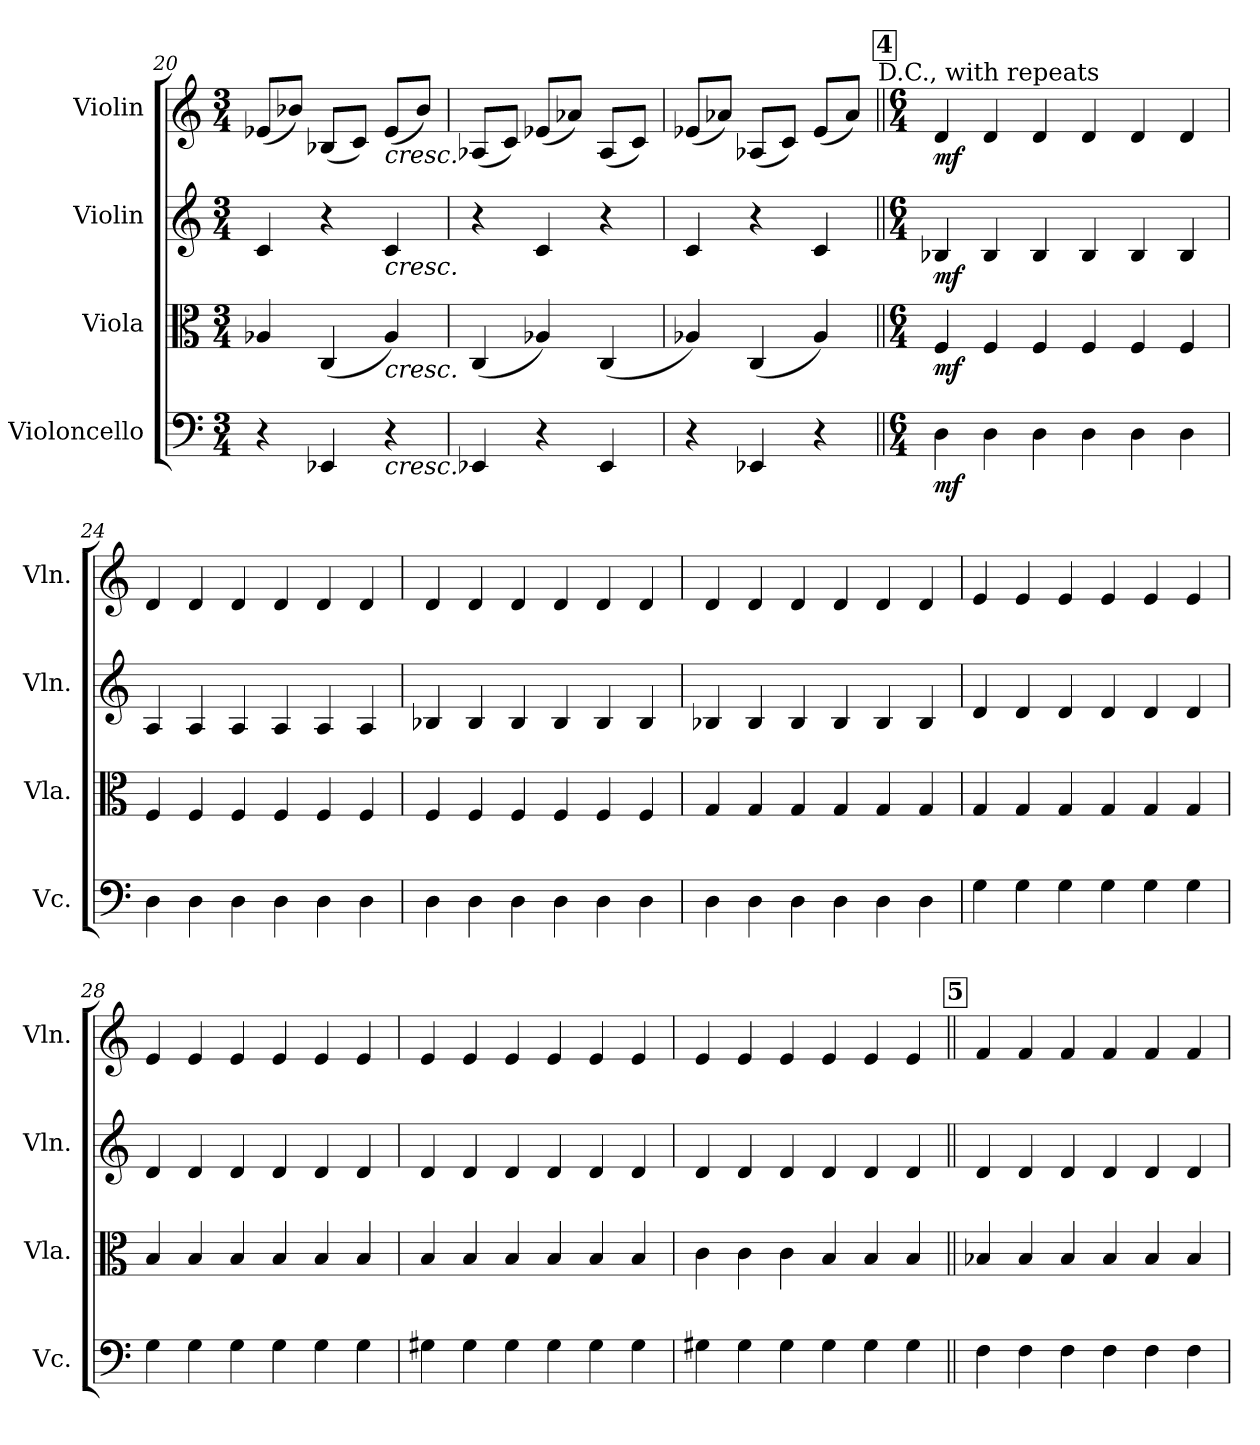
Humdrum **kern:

**kern	**dynam	**kern	**dynam	**kern	**dynam	**kern	**dynam
*part4	*part4	*part3	*part3	*part2	*part2	*part1	*part1
*staff4	*staff4	*staff3	*staff3	*staff2	*staff2	*staff1	*staff1
*I"Violoncello	*	*I"Viola	*	*I"Violin	*	*I"Violin	*
*I'Vc.	*	*I'Vla.	*	*I'Vln.	*	*I'Vln.	*
*clefF4	*	*clefC3	*	*clefG2	*	*clefG2	*
*k[]	*	*k[]	*	*k[]	*	*k[]	*
*M3/4	*	*M3/4	*	*M3/4	*	*M3/4	*
=20	=20	=20	=20	=20	=20	=20	=20
4r	.	4A-X/	.	4c/	.	(<8e-X/L	.
.	.	.	.	.	.	8b-X/J)	.
4EE-X/	.	(<4C/	.	4r	.	(<8B-X/L	.
.	.	.	.	.	.	8c/J)	.
!	!	!	!	!	!	!LO:TX:b:i:t=cresc.	!
!	!	!	!	!LO:TX:b:i:t=cresc.	!	!	!
!	!	!LO:TX:b:i:t=cresc.	!	!	!	!	!
!LO:TX:b:i:t=cresc.	!	!	!	!	!	!	!
4r	.	4A-/)	.	4c/	.	(<8e-/L	.
.	.	.	.	.	.	8b-/J)	.
=21	=21	=21	=21	=21	=21	=21	=21
4EE-X/	.	(<4C/	.	4r	.	(<8A-X/L	.
.	.	.	.	.	.	8c/J)	.
4r	.	4A-X/)	.	4c/	.	(<8e-X/L	.
.	.	.	.	.	.	8a-X/J)	.
4EE-/	.	(<4C/	.	4r	.	(<8A-/L	.
.	.	.	.	.	.	8c/J)	.
=22	=22	=22	=22	=22	=22	=22	=22
4r	.	4A-X/)	.	4c/	.	(<8e-X/L	.
.	.	.	.	.	.	8a-X/J)	.
4EE-X/	.	(<4C/	.	4r	.	(<8A-X/L	.
.	.	.	.	.	.	8c/J)	.
4r	.	4A-/)	.	4c/	.	(<8e-/L	.
.	.	.	.	.	.	8a-/J)	.
!	!	!	!	!	!	!LO:TX:a:t=D.C., with repeats	!
!!LO:PB:g=z
!!LO:REH:place=s1:a:B:fs=14:t=4
=23||	=23||	=23||	=23||	=23||	=23||	=23||	=23||
*M6/4	*	*M6/4	*	*M6/4	*	*M6/4	*
!	!LO:DY:b	!	!LO:DY:b	!	!LO:DY:b	!	!LO:DY:b
4D\	mf	4F/	mf	4B-X/	mf	4d/	mf
4D\	.	4F/	.	4B-/	.	4d/	.
4D\	.	4F/	.	4B-/	.	4d/	.
4D\	.	4F/	.	4B-/	.	4d/	.
4D\	.	4F/	.	4B-/	.	4d/	.
4D\	.	4F/	.	4B-/	.	4d/	.
=24	=24	=24	=24	=24	=24	=24	=24
4D\	.	4F/	.	4A/	.	4d/	.
4D\	.	4F/	.	4A/	.	4d/	.
4D\	.	4F/	.	4A/	.	4d/	.
4D\	.	4F/	.	4A/	.	4d/	.
4D\	.	4F/	.	4A/	.	4d/	.
4D\	.	4F/	.	4A/	.	4d/	.
=25	=25	=25	=25	=25	=25	=25	=25
4D\	.	4F/	.	4B-X/	.	4d/	.
4D\	.	4F/	.	4B-/	.	4d/	.
4D\	.	4F/	.	4B-/	.	4d/	.
4D\	.	4F/	.	4B-/	.	4d/	.
4D\	.	4F/	.	4B-/	.	4d/	.
4D\	.	4F/	.	4B-/	.	4d/	.
=26	=26	=26	=26	=26	=26	=26	=26
4D\	.	4G/	.	4B-X/	.	4d/	.
4D\	.	4G/	.	4B-/	.	4d/	.
4D\	.	4G/	.	4B-/	.	4d/	.
4D\	.	4G/	.	4B-/	.	4d/	.
4D\	.	4G/	.	4B-/	.	4d/	.
4D\	.	4G/	.	4B-/	.	4d/	.
!!LO:LB:g=z
=27	=27	=27	=27	=27	=27	=27	=27
4G\	.	4G/	.	4d/	.	4e/	.
4G\	.	4G/	.	4d/	.	4e/	.
4G\	.	4G/	.	4d/	.	4e/	.
4G\	.	4G/	.	4d/	.	4e/	.
4G\	.	4G/	.	4d/	.	4e/	.
4G\	.	4G/	.	4d/	.	4e/	.
=28	=28	=28	=28	=28	=28	=28	=28
4G\	.	4B/	.	4d/	.	4e/	.
4G\	.	4B/	.	4d/	.	4e/	.
4G\	.	4B/	.	4d/	.	4e/	.
4G\	.	4B/	.	4d/	.	4e/	.
4G\	.	4B/	.	4d/	.	4e/	.
4G\	.	4B/	.	4d/	.	4e/	.
=29	=29	=29	=29	=29	=29	=29	=29
4G#X\	.	4B/	.	4d/	.	4e/	.
4G#\	.	4B/	.	4d/	.	4e/	.
4G#\	.	4B/	.	4d/	.	4e/	.
4G#\	.	4B/	.	4d/	.	4e/	.
4G#\	.	4B/	.	4d/	.	4e/	.
4G#\	.	4B/	.	4d/	.	4e/	.
=30	=30	=30	=30	=30	=30	=30	=30
4G#X\	.	4c\	.	4d/	.	4e/	.
4G#\	.	4c\	.	4d/	.	4e/	.
4G#\	.	4c\	.	4d/	.	4e/	.
4G#\	.	4B/	.	4d/	.	4e/	.
4G#\	.	4B/	.	4d/	.	4e/	.
4G#\	.	4B/	.	4d/	.	4e/	.
!!LO:LB:g=z
!!LO:REH:place=s1:a:B:fs=14:t=5
=31||	=31||	=31||	=31||	=31||	=31||	=31||	=31||
4F\	.	4B-X/	.	4d/	.	4f/	.
4F\	.	4B-/	.	4d/	.	4f/	.
4F\	.	4B-/	.	4d/	.	4f/	.
4F\	.	4B-/	.	4d/	.	4f/	.
4F\	.	4B-/	.	4d/	.	4f/	.
4F\	.	4B-/	.	4d/	.	4f/	.
=	=	=	=	=	=	=	=
*-	*-	*-	*-	*-	*-	*-	*-
